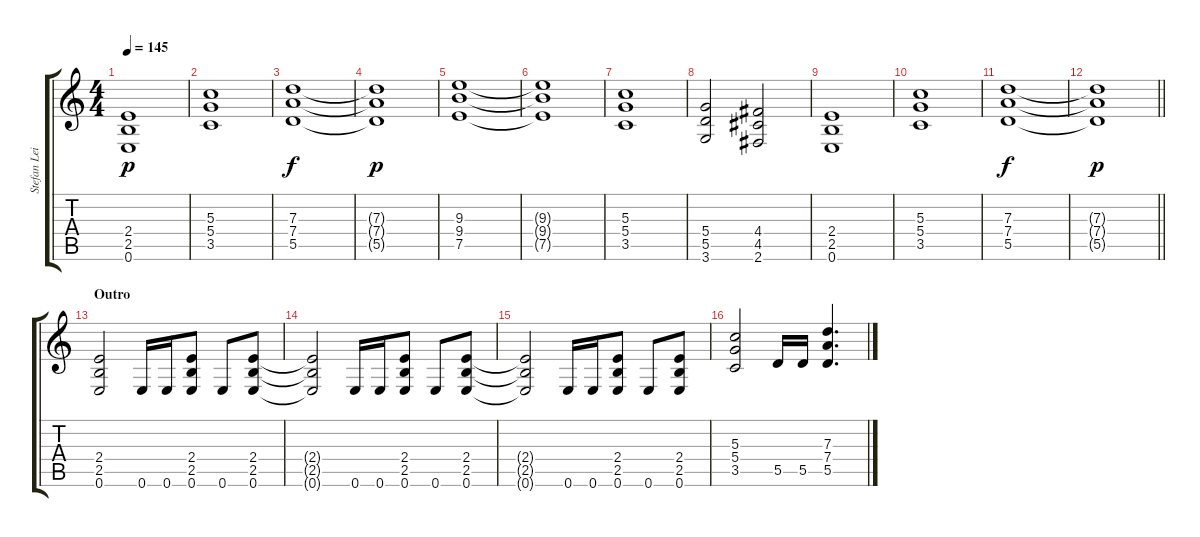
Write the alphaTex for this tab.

\track ("Stefan Leibing" "Stefan Lei") {instrument distortionguitar}
\staff {score tabs}
\tuning (E4 B3 G3 D3 A2 E2) {hide}
\ts (4 4)
\tempo 145
\clef g2
\ks c
(2.4 2.5 0.6).1{dy p} |
(5.3 5.4 3.5).1 |
(7.3 7.4 5.5).1{dy f} |
(7.3{t} 7.4{t} 5.5{t}).1{dy p} |
(9.3 9.4 7.5).1 |
(9.3{t} 9.4{t} 7.5{t}).1 |
(5.3 5.4 3.5).1 |
(5.4 5.5 3.6).2 (4.4 4.5 2.6).2 |
(2.4 2.5 0.6).1 |
(5.3 5.4 3.5).1 |
(7.3 7.4 5.5).1{dy f} |
\barLineRight lightlight
(7.3{t} 7.4{t} 5.5{t}).1{dy p} |
\section ("" "Outro")
(2.4 2.5 0.6).2 0.6.16 0.6.16 (2.4 2.5 0.6).8 0.6.8 (2.4 2.5 0.6).8 |
(2.4{t} 2.5{t} 0.6{t}).2 0.6.16 0.6.16 (2.4 2.5 0.6).8 0.6.8 (2.4 2.5 0.6).8 |
(2.4{t} 2.5{t} 0.6{t}).2 0.6.16 0.6.16 (2.4 2.5 0.6).8 0.6.8 (2.4 2.5 0.6).8 |
(5.3 5.4 3.5).2 5.5.16 5.5.16 (7.3 7.4 5.5).4{d}
